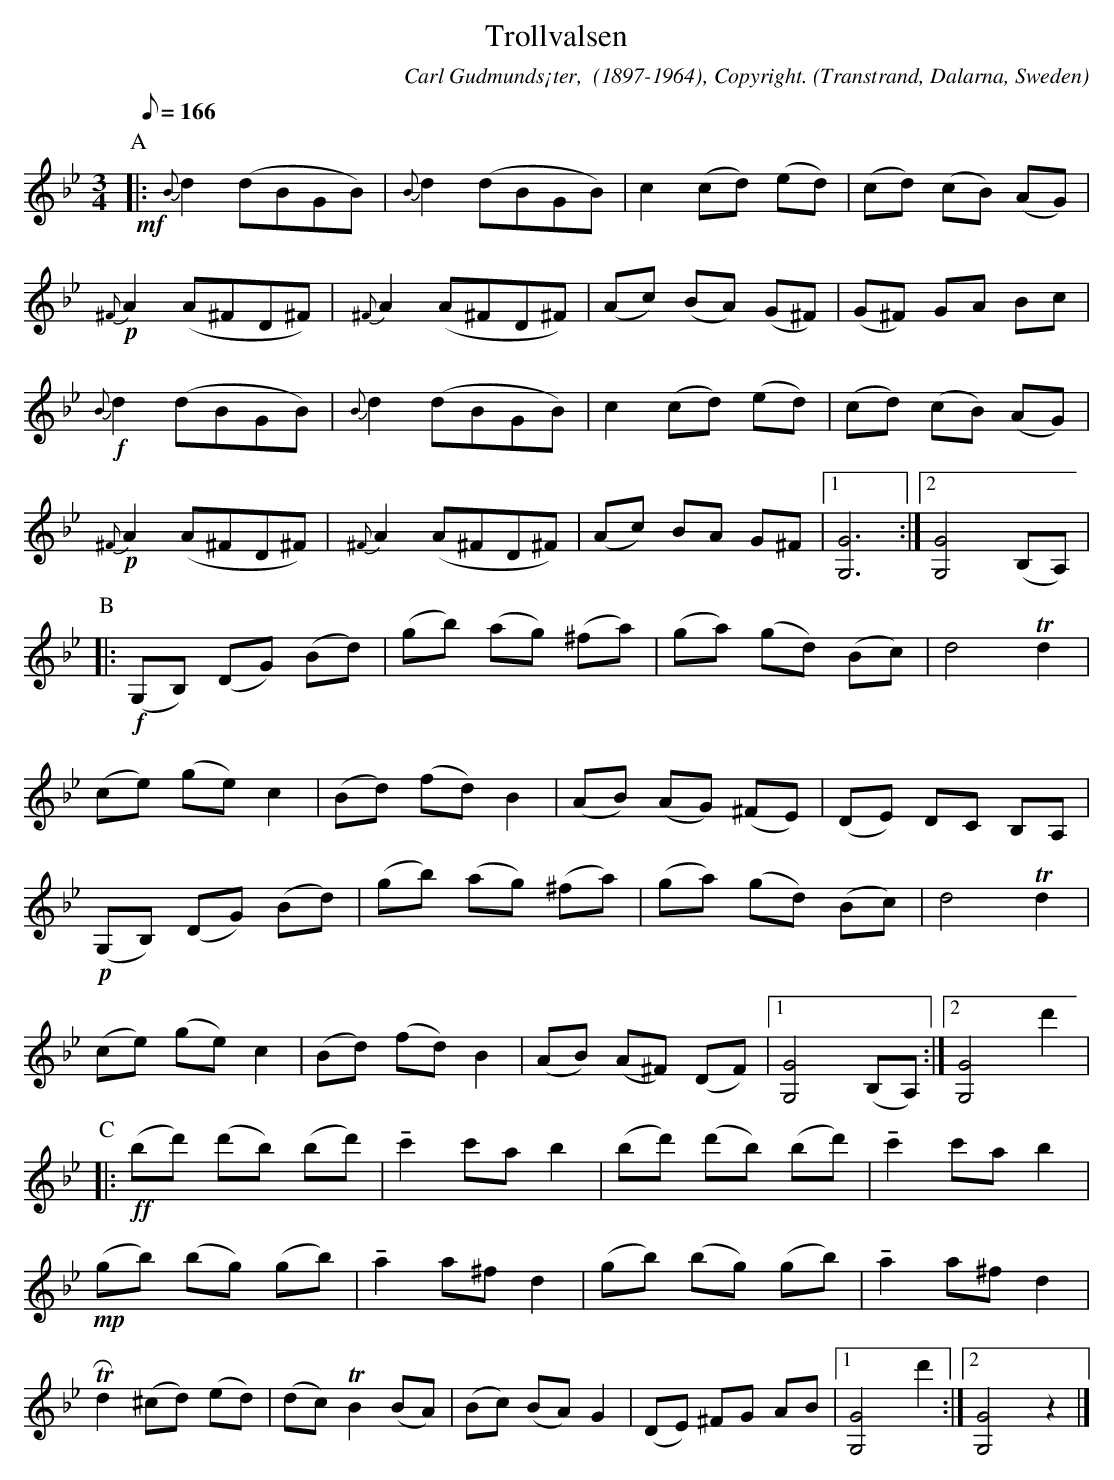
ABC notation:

X:1
T: Trollvalsen
O: Transtrand, Dalarna, Sweden
M: 3/4
C: Carl Gudmunds¡ter,  (1897-1964), Copyright.
Q:166 Allegro
K: Gm
P:A
+mf+ |: {B}d2 (dBGB) | {B}d2 (dBGB) | c2 (cd) (ed) | (cd) (cB) (AG) |
+p+ {^F}A2 (A^FD^F) | {^F}A2 (A^FD^F) | (Ac) (BA) (G^F) | (G^F) GA Bc |
+f+ {B}d2 (dBGB) | {B}d2 (dBGB) |  c2 (cd) (ed) | (cd) (cB) (AG) |
+p+ {^F}A2 (A^FD^F) | {^F}A2 (A^FD^F) | (Ac) BA G^F |1 [G6G,6] :|2 [G4G,4] (B,A,)|
P:B
|: +f+ (G,B,) (DG) (Bd) | (gb) (ag) (^fa) | (ga) (gd) (Bc) | d4 Td2 |
(ce) (ge) c2 | (Bd) (fd) B2 | (AB) (AG) (^FE) | (DE) DC B,A, |
+p+ (G,B,) (DG) (Bd) | (gb) (ag) (^fa) | (ga) (gd) (Bc) | d4 Td2 |
(ce) (ge) c2 | (Bd) (fd) B2 | (AB) (A^F) (DF) |1 [G4G,4] (B,A,) :|2 [G4G,4] d'2|
P:C
|: +ff+ (bd') (d'b) (bd') | !tenuto!c'2 c'a b2 | (bd') (d'b) (bd') | !tenuto! c'2 c'a b2 |
+mp+ (gb) (bg) (gb) | !tenuto! a2 a^f d2 | (gb) (bg) (gb) | !tenuto! a2 a^f d2 |
TRd2 (^cd) (ed) | (dc) TB2 (BA) | (Bc) (BA) G2 | (DE) ^FG AB |1 [G4G,4] d'2 :|2 [G4G,4] z2 |]
